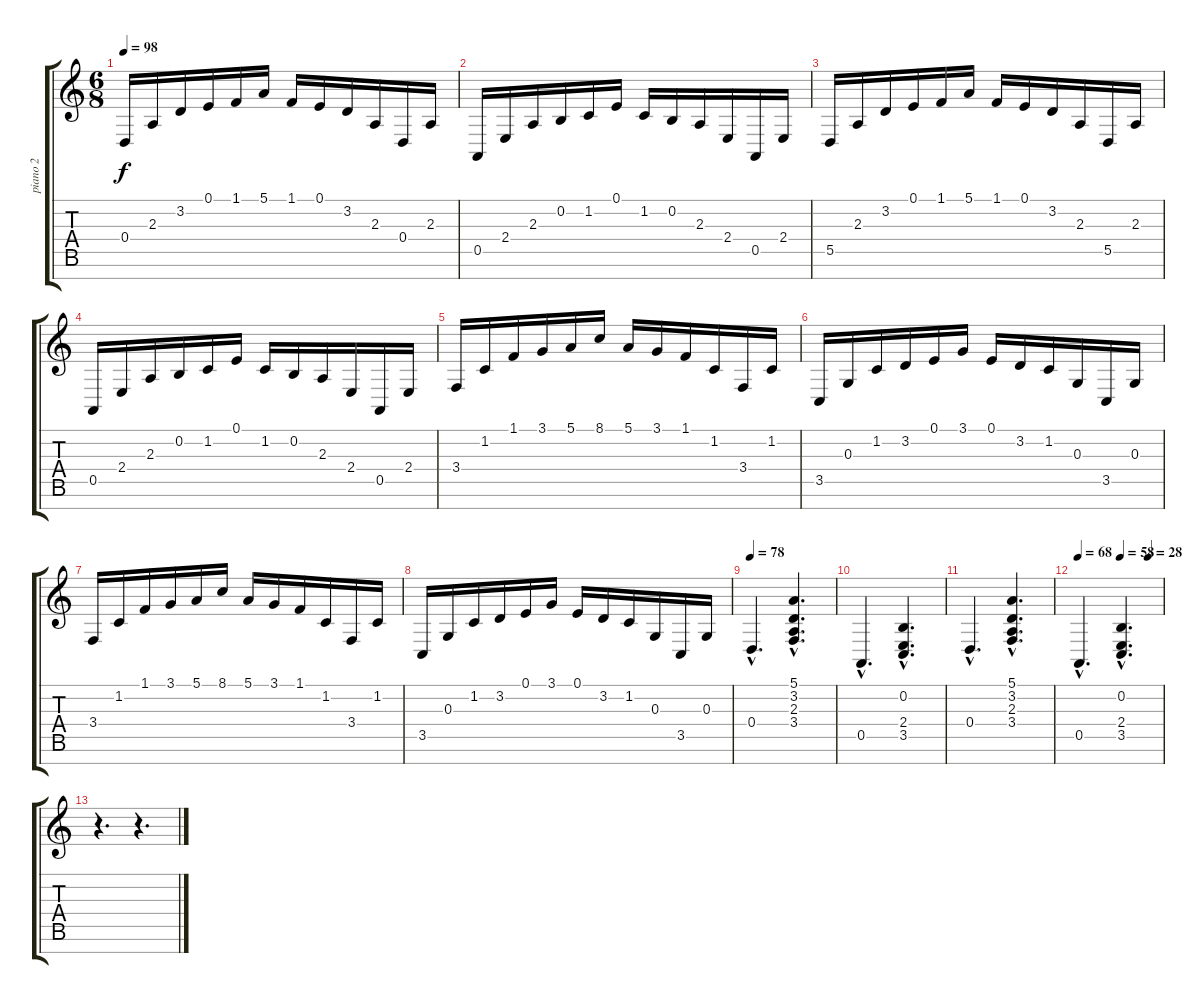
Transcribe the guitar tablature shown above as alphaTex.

\track ("piano 2" "piano 2") {instrument acousticgrandpiano}
\staff {score tabs}
\tuning (E4 B3 G3 D3 A2 E2 B1) {hide}
\ts (6 8)
\tempo 98
\clef g2
\ks c
0.4.16{dy f} 2.3.16 3.2.16 0.1.16 1.1.16 5.1.16 1.1.16 0.1.16 3.2.16 2.3.16 0.4.16 2.3.16 |
0.5.16 2.4.16 2.3.16 0.2.16 1.2.16 0.1.16 1.2.16 0.2.16 2.3.16 2.4.16 0.5.16 2.4.16 |
5.5.16 2.3.16 3.2.16 0.1.16 1.1.16 5.1.16 1.1.16 0.1.16 3.2.16 2.3.16 5.5.16 2.3.16 |
0.5.16 2.4.16 2.3.16 0.2.16 1.2.16 0.1.16 1.2.16 0.2.16 2.3.16 2.4.16 0.5.16 2.4.16 |
3.4.16 1.2.16 1.1.16 3.1.16 5.1.16 8.1.16 5.1.16 3.1.16 1.1.16 1.2.16 3.4.16 1.2.16 |
3.5.16 0.3.16 1.2.16 3.2.16 0.1.16 3.1.16 0.1.16 3.2.16 1.2.16 0.3.16 3.5.16 0.3.16 |
3.4.16 1.2.16 1.1.16 3.1.16 5.1.16 8.1.16 5.1.16 3.1.16 1.1.16 1.2.16 3.4.16 1.2.16 |
3.5.16 0.3.16 1.2.16 3.2.16 0.1.16 3.1.16 0.1.16 3.2.16 1.2.16 0.3.16 3.5.16 0.3.16 |
\tempo 78
0.4{hac}.4{d} (5.1{hac} 3.2{hac} 2.3{hac} 3.4{hac}).4{d} |
0.5{hac}.4{d} (0.2{hac} 2.4{hac} 3.5{hac}).4{d} |
0.4{hac}.4{d} (5.1{hac} 3.2{hac} 2.3{hac} 3.4{hac}).4{d} |
\tempo 68
\tempo (58 0.5)
\tempo (28 0.8333333333333334)
0.5{hac}.4{d} (0.2{hac} 2.4{hac} 3.5{hac}).4{d} |
r.4{d} r.4{d}
